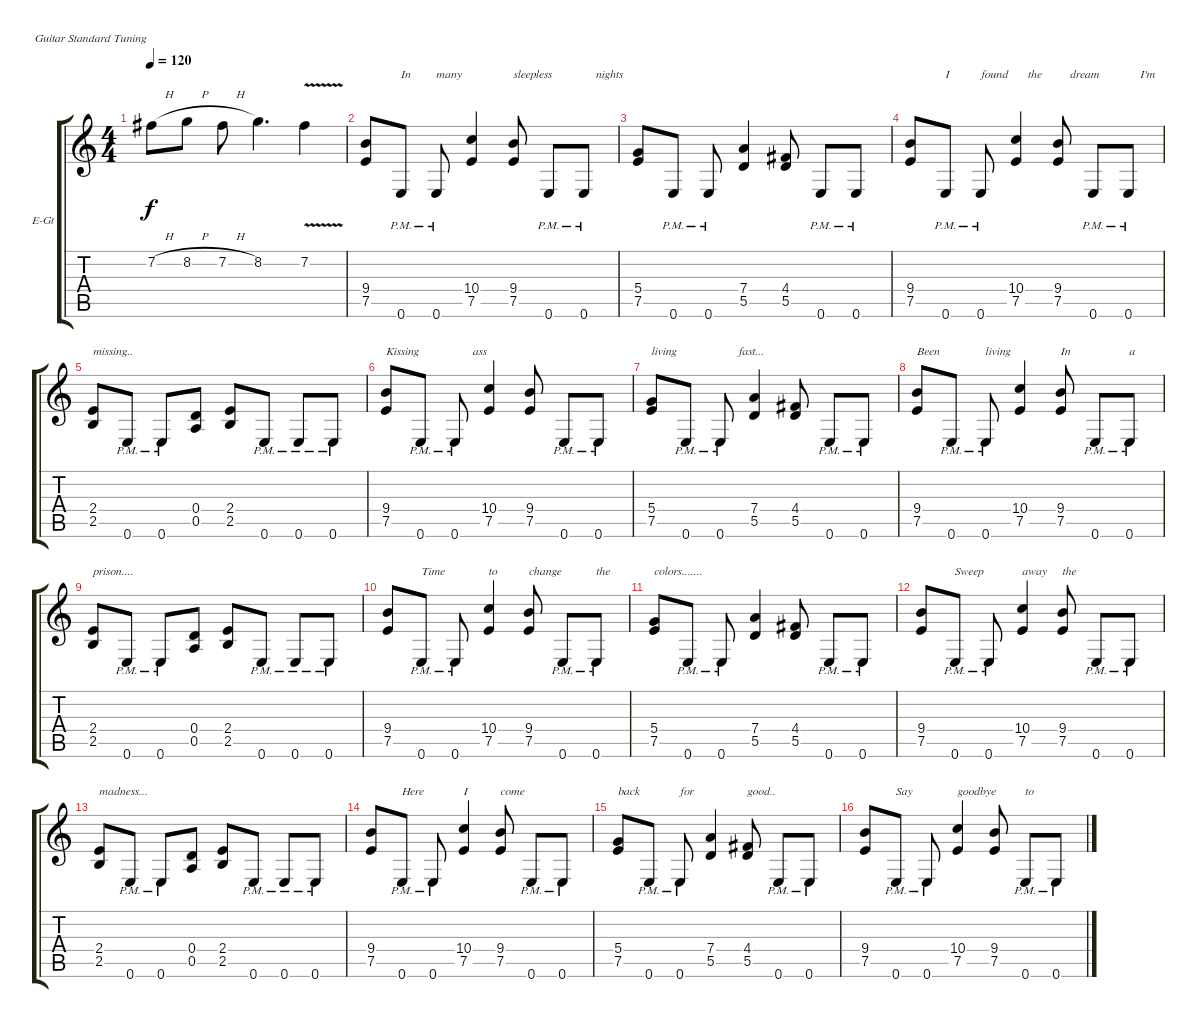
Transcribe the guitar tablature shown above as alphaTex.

\defaultSystemsLayout 4
\bracketExtendMode groupsimilarinstruments
\firstSystemTrackNameOrientation horizontal
\otherSystemsTrackNameOrientation horizontal
\track ("Igor Gianola" "E-Gt") {instrument distortionguitar}
\staff {score tabs}
\tuning (E4 B3 G3 D3 A2 E2)
\ts (4 4)
\tempo 120
\clef g2
\ks c
7.2{h}.8{dy f} 8.2{h}.8 7.2{h}.8 8.2.4{d} 7.2{v}.4 |
(7.5 9.4).8 0.6{pm}.8{txt "In"} 0.6{pm}.8{txt "many"} (7.5 10.4).4 (7.5 9.4).8{txt "sleepless"} 0.6{pm}.8 0.6{pm}.8{txt "    nights"} |
(7.5 5.4).8 0.6{pm}.8 0.6{pm}.8 (5.5 7.4).4 (5.5 4.4).8 0.6{pm}.8 0.6{pm}.8 |
(7.5 9.4).8 0.6{pm}.8{txt "I"} 0.6{pm}.8{txt "found"} (7.5 10.4).4{txt "    the"} (7.5 9.4).8{txt "    dream"} 0.6{pm}.8 0.6{pm}.8{txt "    I'm"} |
(2.5 2.4).8{txt "missing.."} 0.6{pm}.8 0.6{pm}.8 (0.5 0.4).8 (2.4 2.5).8 0.6{pm}.8 0.6{pm}.8 0.6{pm}.8 |
(7.5 9.4).8{txt "Kissing"} 0.6{pm}.8 0.6{pm}.8{txt "      ass"} (7.5 10.4).4 (7.5 9.4).8 0.6{pm}.8 0.6{pm}.8 |
(7.5 5.4).8{txt "living"} 0.6{pm}.8 0.6{pm}.8{txt "      fast..."} (5.5 7.4).4 (5.5 4.4).8 0.6{pm}.8 0.6{pm}.8 |
(7.5 9.4).8{txt "Been"} 0.6{pm}.8 0.6{pm}.8{txt "living"} (7.5 10.4).4 (7.5 9.4).8{txt "In"} 0.6{pm}.8 0.6{pm}.8{txt "a"} |
(2.5 2.4).8{txt "prison...."} 0.6{pm}.8 0.6{pm}.8 (0.5 0.4).8 (2.4 2.5).8 0.6{pm}.8 0.6{pm}.8 0.6{pm}.8 |
(7.5 9.4).8 0.6{pm}.8{txt "Time"} 0.6{pm}.8 (7.5 10.4).4{txt "to"} (7.5 9.4).8{txt "change"} 0.6{pm}.8 0.6{pm}.8{txt "the"} |
(7.5 5.4).8{txt "colors......."} 0.6{pm}.8 0.6{pm}.8 (5.5 7.4).4 (5.5 4.4).8 0.6{pm}.8 0.6{pm}.8 |
(7.5 9.4).8 0.6{pm}.8{txt "Sweep"} 0.6{pm}.8 (7.5 10.4).4{txt "away"} (7.5 9.4).8{txt "the"} 0.6{pm}.8 0.6{pm}.8 |
(2.5 2.4).8{txt "madness..."} 0.6{pm}.8 0.6{pm}.8 (0.5 0.4).8 (2.4 2.5).8 0.6{pm}.8 0.6{pm}.8 0.6{pm}.8 |
(7.5 9.4).8 0.6{pm}.8{txt "Here"} 0.6{pm}.8 (7.5 10.4).4{txt "I"} (7.5 9.4).8{txt "come"} 0.6{pm}.8 0.6{pm}.8 |
(7.5 5.4).8{txt "back"} 0.6{pm}.8 0.6{pm}.8{txt "for"} (5.5 7.4).4 (5.5 4.4).8{txt "good.."} 0.6{pm}.8 0.6{pm}.8 |
(7.5 9.4).8 0.6{pm}.8{txt "Say"} 0.6{pm}.8 (7.5 10.4).4{txt "goodbye"} (7.5 9.4).8 0.6{pm}.8{txt "to"} 0.6{pm}.8
